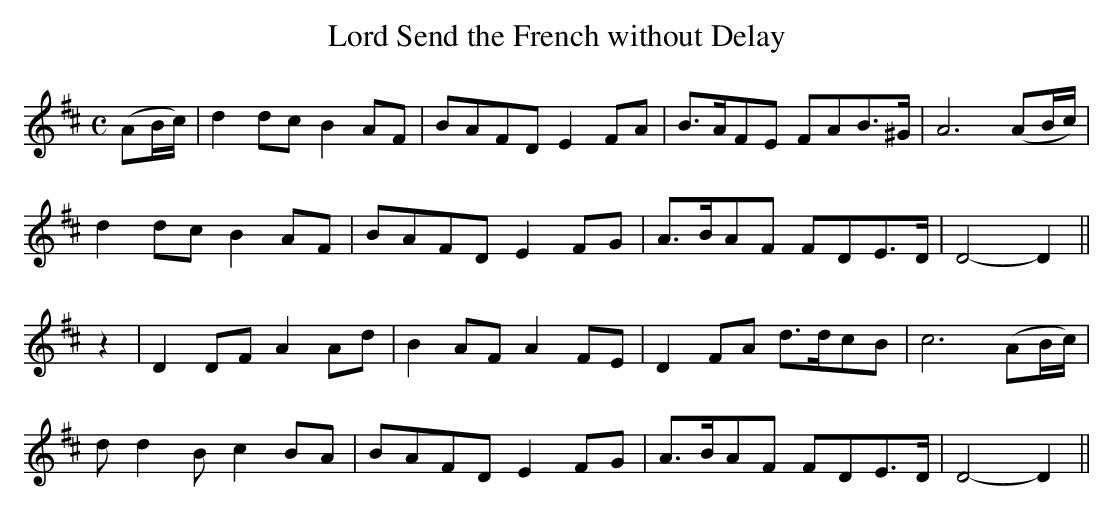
X:1
T: Lord Send the French without Delay
M: C
L: 1/8
K: D
(AB/c/) | d2 dc B2 AF | BAFD E2 FA | B>AFE FAB>^G | A6 (AB/c/) |
d2 dc B2 AF | BAFD E2 FG | A>BAF FDE>D | D4- D2 ||
z2 | D2 DF A2 Ad | B2 AF A2 FE | D2 FA d>dcB | c6 (AB/c/) |
d d2 B c2 BA | BAFD E2 FG | A>BAF FDE>D | D4- D2 ||
